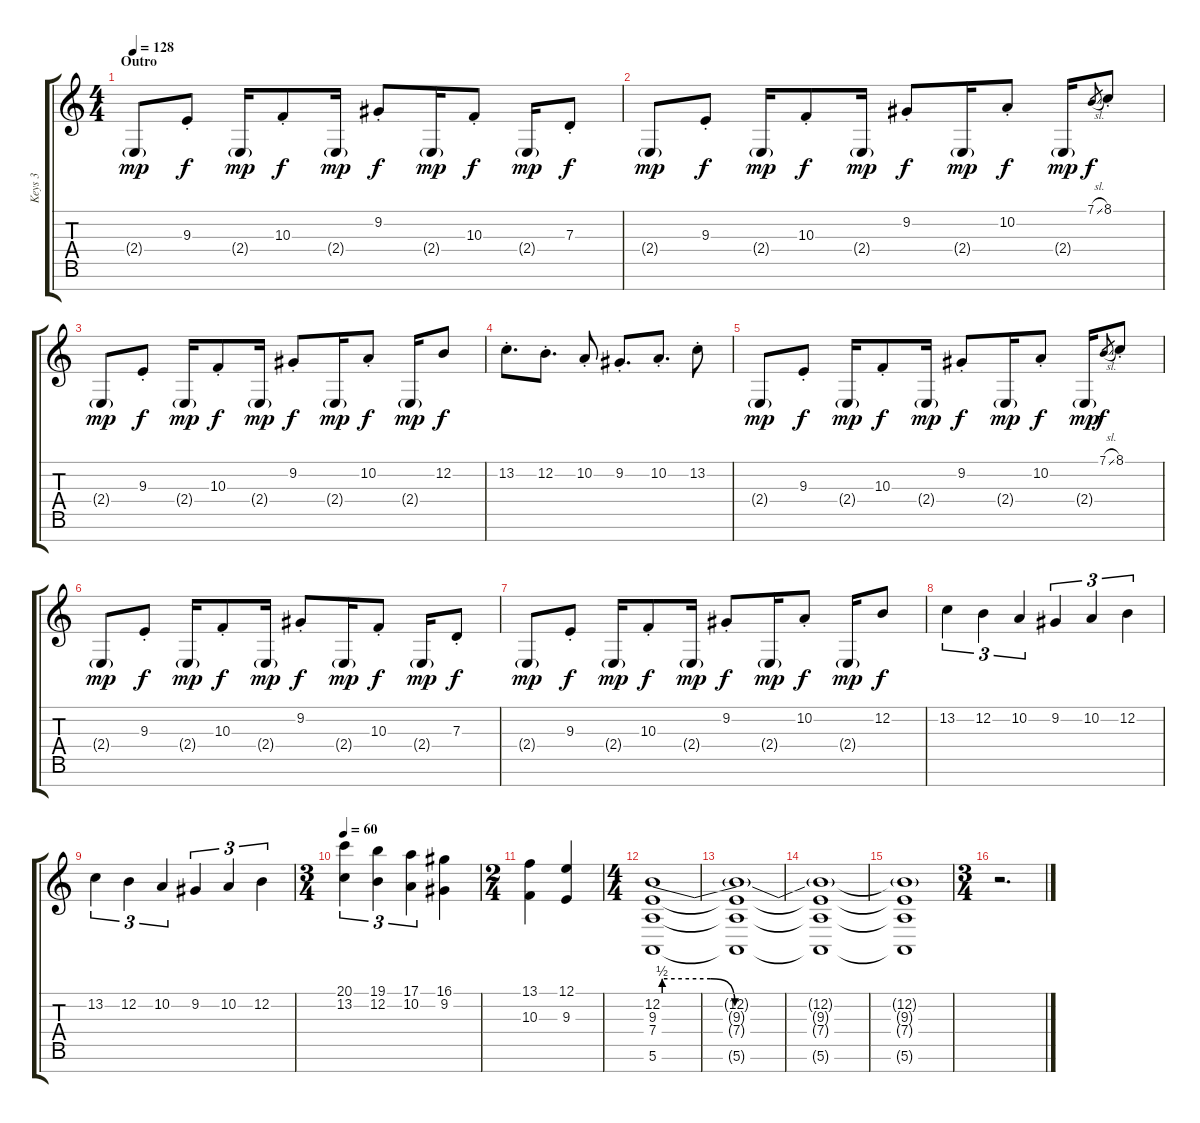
\track ("Keys 3" "Keys 3") {instrument stringensemble2}
\staff {score tabs}
\tuning (E4 B3 G3 D3 A2 E2 B1) {hide}
\ts (4 4)
\section ("" "Outro")
\tempo 128
\clef g2
\ks c
2.4{g}.8{dy mp} 9.3{st}.8{dy f} 2.4{g}.16{dy mp} 10.3{st}.8{dy f} 2.4{g}.16{dy mp} 9.2{st}.8{dy f} 2.4{g}.16{dy mp} 10.3{st}.8{dy f} 2.4{g}.16{dy mp} 7.3{st}.8{dy f} |
2.4{g}.8{dy mp} 9.3{st}.8{dy f} 2.4{g}.16{dy mp} 10.3{st}.8{dy f} 2.4{g}.16{dy mp} 9.2{st}.8{dy f} 2.4{g}.16{dy mp} 10.2{st}.8{dy f} 2.4{g}.16{dy mp} 7.1{sl}.8{gr dy f} 8.1{st}.8 |
2.4{g}.8{dy mp} 9.3{st}.8{dy f} 2.4{g}.16{dy mp} 10.3{st}.8{dy f} 2.4{g}.16{dy mp} 9.2{st}.8{dy f} 2.4{g}.16{dy mp} 10.2{st}.8{dy f} 2.4{g}.16{dy mp} 12.2.8{dy f} |
13.2{st}.8{d} 12.2{st}.8{d} 10.2{st}.8 9.2{st}.8{d} 10.2{st}.8{d} 13.2{st}.8 |
2.4{g}.8{dy mp} 9.3{st}.8{dy f} 2.4{g}.16{dy mp} 10.3{st}.8{dy f} 2.4{g}.16{dy mp} 9.2{st}.8{dy f} 2.4{g}.16{dy mp} 10.2{st}.8{dy f} 2.4{g}.16{dy mp} 7.1{sl}.8{gr dy f} 8.1{st}.8 |
2.4{g}.8{dy mp} 9.3{st}.8{dy f} 2.4{g}.16{dy mp} 10.3{st}.8{dy f} 2.4{g}.16{dy mp} 9.2{st}.8{dy f} 2.4{g}.16{dy mp} 10.3{st}.8{dy f} 2.4{g}.16{dy mp} 7.3{st}.8{dy f} |
2.4{g}.8{dy mp} 9.3{st}.8{dy f} 2.4{g}.16{dy mp} 10.3{st}.8{dy f} 2.4{g}.16{dy mp} 9.2{st}.8{dy f} 2.4{g}.16{dy mp} 10.2{st}.8{dy f} 2.4{g}.16{dy mp} 12.2.8{dy f} |
13.2.4{tu (3 2)} 12.2.4{tu (3 2)} 10.2.4{tu (3 2)} 9.2.4{tu (3 2)} 10.2.4{tu (3 2)} 12.2.4{tu (3 2)} |
13.2.4{tu (3 2)} 12.2.4{tu (3 2)} 10.2.4{tu (3 2)} 9.2.4{tu (3 2)} 10.2.4{tu (3 2)} 12.2.4{tu (3 2)} |
\ts (3 4)
\tempo 60
(20.1 13.2).4{tu (3 2)} (19.1 12.2).4{tu (3 2)} (17.1 10.2).4{tu (3 2)} (16.1 9.2).4 |
\ts (2 4)
(13.1 10.3).4 (12.1 9.3).4 |
\ts (4 4)
(12.2{be (custom 0 0 0 2 10 2 15 0 20 0 30 0 60 0)} 9.3 7.4 5.6).1 |
(12.2{t} 9.3{t} 7.4{t} 5.6{t}).1 |
(12.2{t} 9.3{t} 7.4{t} 5.6{t}).1 |
(12.2{t} 9.3{t} 7.4{t} 5.6{t}).1 |
\ts (3 4)
r.2{d}
